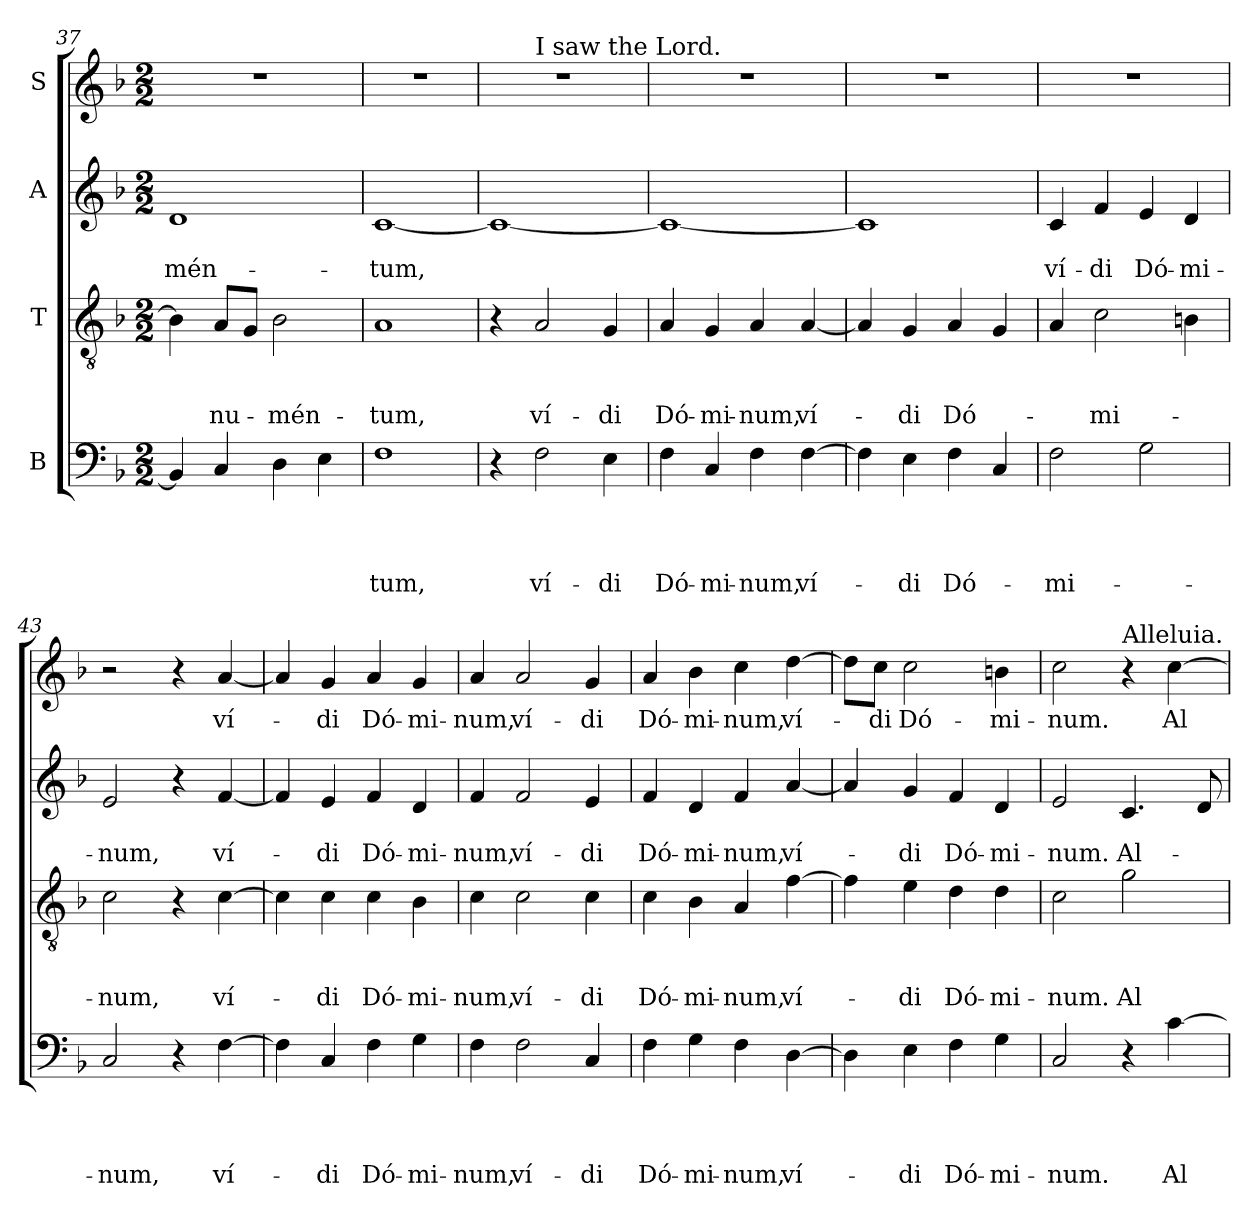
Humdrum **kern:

**kern	**text	**text	**text	**text	**kern	**text	**text	**text	**kern	**text	**text	**kern	**text
*part4	*part4	*part4	*part4	*part4	*part3	*part3	*part3	*part3	*part2	*part2	*part2	*part1	*part1
*staff4	*staff4	*staff4	*staff4	*staff4	*staff3	*staff3	*staff3	*staff3	*staff2	*staff2	*staff2	*staff1	*staff1
*I"B	*	*	*	*	*I"T	*	*	*	*I"A	*	*	*I"S	*
*clefF4	*	*	*	*	*clefGv2	*	*	*	*clefG2	*	*	*clefG2	*
*k[b-]	*	*	*	*	*k[b-]	*	*	*	*k[b-]	*	*	*k[b-]	*
*F:	*	*	*	*	*F:	*	*	*	*F:	*	*	*F:	*
*M2/2	*	*	*	*	*M2/2	*	*	*	*M2/2	*	*	*M2/2	*
=37	=37	=37	=37	=37	=37	=37	=37	=37	=37	=37	=37	=37	=37
!	!	!	!	!	!	!	!	!	!	!	!LO:LY:b	!	!
4BB-/]	.	.	.	.	4B-\]	.	.	.	1d	.	-mén-	1r	.
!	!	!	!	!	!	!	!	!LO:LY:b	!	!	!	!	!
4C/	.	.	.	.	8A/L	.	.	-nu-	.	.	.	.	.
.	.	.	.	.	8G/J	.	.	.	.	.	.	.	.
!	!	!	!	!	!	!	!	!LO:LY:b	!	!	!	!	!
4D\	.	.	.	.	2B-\	.	.	-mén-	.	.	.	.	.
4E\	.	.	.	.	.	.	.	.	.	.	.	.	.
=38	=38	=38	=38	=38	=38	=38	=38	=38	=38	=38	=38	=38	=38
!	!	!	!	!LO:LY:b	!	!	!	!LO:LY:b	!	!	!LO:LY:b	!	!
1F	.	.	.	-tum,	1A	.	.	-tum,	[1c	.	-tum,	1r	.
=39	=39	=39	=39	=39	=39	=39	=39	=39	=39	=39	=39	=39	=39
*	*	*	*	*	*	*	*	*	*	*	*	*^	*
4r	.	.	.	.	4r	.	.	.	1c_	.	.	1r	4ryy	.
!	!	!	!	!	!	!	!	!	!	!	!	!	!LO:TX:a:t=I saw the Lord.	!
!	!	!	!	!LO:LY:b	!	!	!	!LO:LY:b	!	!	!	!	!	!
2F\	.	.	.	ví-	2A/	.	.	ví-	.	.	.	.	2.ryy	.
!	!	!	!	!LO:LY:b	!	!	!	!LO:LY:b	!	!	!	!	!	!
4E\	.	.	.	-di	4G/	.	.	-di	.	.	.	.	.	.
=40	=40	=40	=40	=40	=40	=40	=40	=40	=40	=40	=40	=40	=40	=40
!	!	!	!	!LO:LY:b	!	!	!	!LO:LY:b	!	!	!	!	!	!
*	*	*	*	*	*	*	*	*	*	*	*	*v	*v	*
4F\	.	.	.	Dó-	4A/	.	.	Dó-	1c_	.	.	1r	.
!	!	!	!	!LO:LY:b	!	!	!	!LO:LY:b	!	!	!	!	!
4C/	.	.	.	-mi-	4G/	.	.	-mi-	.	.	.	.	.
!	!	!	!	!LO:LY:b	!	!	!	!LO:LY:b	!	!	!	!	!
4F\	.	.	.	-num,	4A/	.	.	-num,	.	.	.	.	.
!	!	!	!	!LO:LY:b	!	!	!	!LO:LY:b	!	!	!	!	!
[4F\	.	.	.	ví-	[4A/	.	.	ví-	.	.	.	.	.
=41	=41	=41	=41	=41	=41	=41	=41	=41	=41	=41	=41	=41	=41
4F\]	.	.	.	.	4A/]	.	.	.	1c]	.	.	1r	.
!	!	!	!	!LO:LY:b	!	!	!	!LO:LY:b	!	!	!	!	!
4E\	.	.	.	-di	4G/	.	.	-di	.	.	.	.	.
!	!	!	!	!LO:LY:b	!	!	!	!LO:LY:b	!	!	!	!	!
4F\	.	.	.	Dó-	4A/	.	.	Dó-	.	.	.	.	.
4C/	.	.	.	.	4G/	.	.	.	.	.	.	.	.
!!LO:LB:g=z
=42	=42	=42	=42	=42	=42	=42	=42	=42	=42	=42	=42	=42	=42
!	!	!	!	!LO:LY:b	!	!	!	!	!	!	!LO:LY:b	!	!
2F\	.	.	.	-mi-	4A/	.	.	.	4c/	.	ví-	1r	.
!	!	!	!	!	!	!	!	!LO:LY:b	!	!	!LO:LY:b	!	!
.	.	.	.	.	2c\	.	.	-mi-	4f/	.	-di	.	.
!	!	!	!	!	!	!	!	!	!	!	!LO:LY:b	!	!
2G\	.	.	.	.	.	.	.	.	4e/	.	Dó-	.	.
!	!	!	!	!	!	!	!	!	!	!	!LO:LY:b	!	!
.	.	.	.	.	4Bni\	.	.	.	4d/	.	-mi-	.	.
=43	=43	=43	=43	=43	=43	=43	=43	=43	=43	=43	=43	=43	=43
!	!	!	!	!LO:LY:b	!	!	!	!LO:LY:b	!	!	!LO:LY:b	!	!
2C/	.	.	.	-num,	2c\	.	.	-num,	2e/	.	-num,	2r	.
4r	.	.	.	.	4r	.	.	.	4r	.	.	4r	.
!	!	!	!	!LO:LY:b	!	!	!	!LO:LY:b	!	!	!LO:LY:b	!	!LO:LY:b
[4F\	.	.	.	ví-	[4c\	.	.	ví-	[4f/	.	ví-	[4a/	ví-
=44	=44	=44	=44	=44	=44	=44	=44	=44	=44	=44	=44	=44	=44
4F\]	.	.	.	.	4c\]	.	.	.	4f/]	.	.	4a/]	.
!	!	!	!	!LO:LY:b	!	!	!	!LO:LY:b	!	!	!LO:LY:b	!	!LO:LY:b
4C/	.	.	.	-di	4c\	.	.	-di	4e/	.	-di	4g/	-di
!	!	!	!	!LO:LY:b	!	!	!	!LO:LY:b	!	!	!LO:LY:b	!	!LO:LY:b
4F\	.	.	.	Dó-	4c\	.	.	Dó-	4f/	.	Dó-	4a/	Dó-
!	!	!	!	!LO:LY:b	!	!	!	!LO:LY:b	!	!	!LO:LY:b	!	!LO:LY:b
4G\	.	.	.	-mi-	4B-\	.	.	-mi-	4d/	.	-mi-	4g/	-mi-
=45	=45	=45	=45	=45	=45	=45	=45	=45	=45	=45	=45	=45	=45
!	!	!	!	!LO:LY:b	!	!	!	!LO:LY:b	!	!	!LO:LY:b	!	!LO:LY:b
4F\	.	.	.	-num,	4c\	.	.	-num,	4f/	.	-num,	4a/	-num,
!	!	!	!	!LO:LY:b	!	!	!	!LO:LY:b	!	!	!LO:LY:b	!	!LO:LY:b
2F\	.	.	.	ví-	2c\	.	.	ví-	2f/	.	ví-	2a/	ví-
!	!	!	!	!LO:LY:b	!	!	!	!LO:LY:b	!	!	!LO:LY:b	!	!LO:LY:b
4C/	.	.	.	-di	4c\	.	.	-di	4e/	.	-di	4g/	-di
=46	=46	=46	=46	=46	=46	=46	=46	=46	=46	=46	=46	=46	=46
!	!	!	!	!LO:LY:b	!	!	!	!LO:LY:b	!	!	!LO:LY:b	!	!LO:LY:b
4F\	.	.	.	Dó-	4c\	.	.	Dó-	4f/	.	Dó-	4a/	Dó-
!	!	!	!	!LO:LY:b	!	!	!	!LO:LY:b	!	!	!LO:LY:b	!	!LO:LY:b
4G\	.	.	.	-mi-	4B-\	.	.	-mi-	4d/	.	-mi-	4b-\	-mi-
!	!	!	!	!LO:LY:b	!	!	!	!LO:LY:b	!	!	!LO:LY:b	!	!LO:LY:b
4F\	.	.	.	-num,	4A/	.	.	-num,	4f/	.	-num,	4cc\	-num,
!	!	!	!	!LO:LY:b	!	!	!	!LO:LY:b	!	!	!LO:LY:b	!	!LO:LY:b
[4D\	.	.	.	ví-	[4f\	.	.	ví-	[4a/	.	ví-	[4dd\	ví-
=47	=47	=47	=47	=47	=47	=47	=47	=47	=47	=47	=47	=47	=47
4D\]	.	.	.	.	4f\]	.	.	.	4a/]	.	.	8dd\L]	.
!	!	!	!	!	!	!	!	!	!	!	!	!	!LO:LY:b
.	.	.	.	.	.	.	.	.	.	.	.	8cc\J	-di
!	!	!	!	!LO:LY:b	!	!	!	!LO:LY:b	!	!	!LO:LY:b	!	!LO:LY:b
4E\	.	.	.	-di	4e\	.	.	-di	4g/	.	-di	2cc\	Dó-
!	!	!	!	!LO:LY:b	!	!	!	!LO:LY:b	!	!	!LO:LY:b	!	!
4F\	.	.	.	Dó-	4d\	.	.	Dó-	4f/	.	Dó-	.	.
!	!	!	!	!LO:LY:b	!	!	!	!LO:LY:b	!	!	!LO:LY:b	!	!LO:LY:b
4G\	.	.	.	-mi-	4d\	.	.	-mi-	4d/	.	-mi-	4bni\	-mi-
!!LO:PB:g=z
=48	=48	=48	=48	=48	=48	=48	=48	=48	=48	=48	=48	=48	=48
!	!	!	!	!LO:LY:b	!	!	!	!LO:LY:b	!	!	!LO:LY:b	!	!LO:LY:b
2C/	.	.	.	-num.	2c\	.	.	-num.	2e/	.	-num.	2cc\	-num.
!	!	!	!	!	!	!	!	!	!	!	!	!LO:TX:a:t=Alleluia.	!
!	!	!	!	!	!	!	!	!LO:LY:b	!	!	!LO:LY:b	!	!
4r	.	.	.	.	2g\	.	.	Al-	4.c/	.	Al-	4r	.
!	!	!	!	!LO:LY:b	!	!	!	!	!	!	!	!	!LO:LY:b
[4c\	.	.	.	Al-	.	.	.	.	.	.	.	[4cc\	Al-
.	.	.	.	.	.	.	.	.	8d/	.	.	.	.
=	=	=	=	=	=	=	=	=	=	=	=	=	=
*-	*-	*-	*-	*-	*-	*-	*-	*-	*-	*-	*-	*-	*-
